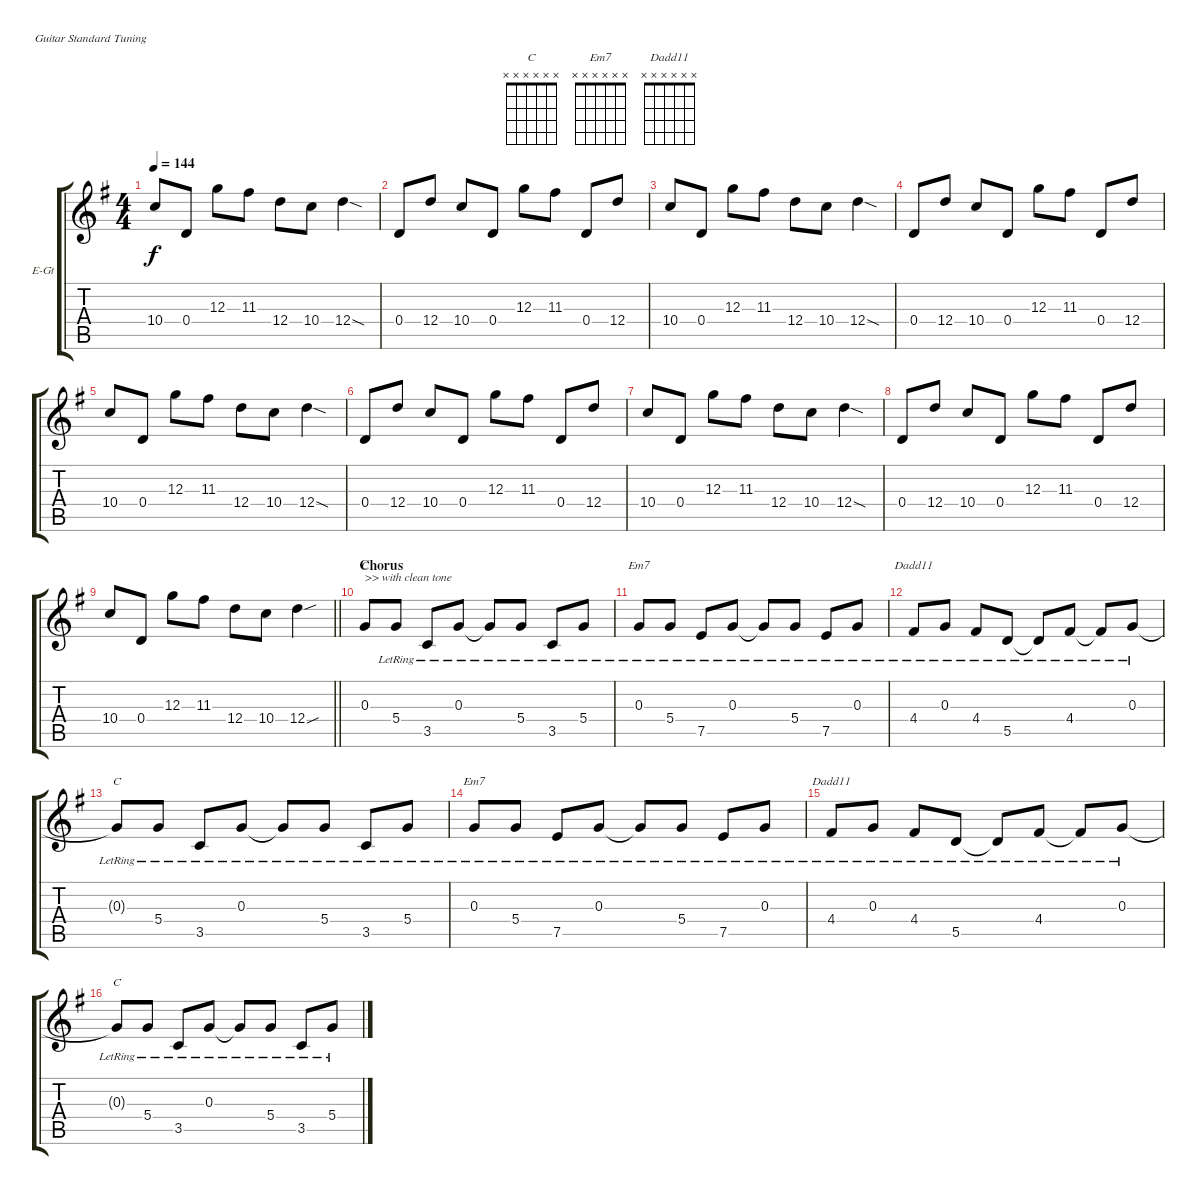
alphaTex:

\bracketExtendMode groupsimilarinstruments
\firstSystemTrackNameOrientation horizontal
\otherSystemsTrackNameOrientation horizontal
\track ("Guitar 3" "E-Gt") {instrument distortionguitar}
\staff {score tabs}
\tuning (E4 B3 G3 D3 A2 E2)
\chord ("C" x x x x x x)
\chord ("Em7" x x x x x x)
\chord ("Dadd11" x x x x x x)
\ts (4 4)
\tempo 144
\clef g2
\ks g
10.4.8{dy f} 0.4.8 12.3.8 11.3.8 12.4.8 10.4.8 12.4{sod}.4 |
0.4.8 12.4.8 10.4.8 0.4.8 12.3.8 11.3.8 0.4.8 12.4.8 |
10.4.8 0.4.8 12.3.8 11.3.8 12.4.8 10.4.8 12.4{sod}.4 |
0.4.8 12.4.8 10.4.8 0.4.8 12.3.8 11.3.8 0.4.8 12.4.8 |
10.4.8 0.4.8 12.3.8 11.3.8 12.4.8 10.4.8 12.4{sod}.4 |
0.4.8 12.4.8 10.4.8 0.4.8 12.3.8 11.3.8 0.4.8 12.4.8 |
10.4.8 0.4.8 12.3.8 11.3.8 12.4.8 10.4.8 12.4{sod}.4 |
0.4.8 12.4.8 10.4.8 0.4.8 12.3.8 11.3.8 0.4.8 12.4.8 |
\barLineRight lightlight
10.4.8 0.4.8 12.3.8 11.3.8 12.4.8 10.4.8 12.4{sou}.4 |
\section ("" "Chorus")
0.3.8{ch "C" txt ">> with clean tone"} 5.4{lr}.8 3.5{lr}.8 0.3{lr}.8 0.3{lr t}.8 5.4{lr}.8 3.5{lr}.8 5.4{lr}.8 |
0.3{lr}.8{ch "Em7"} 5.4{lr}.8 7.5{lr}.8 0.3{lr}.8 0.3{lr t}.8 5.4{lr}.8 7.5{lr}.8 0.3{lr}.8 |
4.4{lr}.8{ch "Dadd11"} 0.3{lr}.8 4.4{lr}.8 5.5{lr}.8 5.5{lr t}.8 4.4{lr}.8 4.4{lr t}.8 0.3{lr}.8 |
0.3{lr t}.8{ch "C"} 5.4{lr}.8 3.5{lr}.8 0.3{lr}.8 0.3{lr t}.8 5.4{lr}.8 3.5{lr}.8 5.4{lr}.8 |
0.3{lr}.8{ch "Em7"} 5.4{lr}.8 7.5{lr}.8 0.3{lr}.8 0.3{lr t}.8 5.4{lr}.8 7.5{lr}.8 0.3{lr}.8 |
4.4{lr}.8{ch "Dadd11"} 0.3{lr}.8 4.4{lr}.8 5.5{lr}.8 5.5{lr t}.8 4.4{lr}.8 4.4{lr t}.8 0.3{lr}.8 |
0.3{lr t}.8{ch "C"} 5.4{lr}.8 3.5{lr}.8 0.3{lr}.8 0.3{lr t}.8 5.4{lr}.8 3.5{lr}.8 5.4{lr}.8
